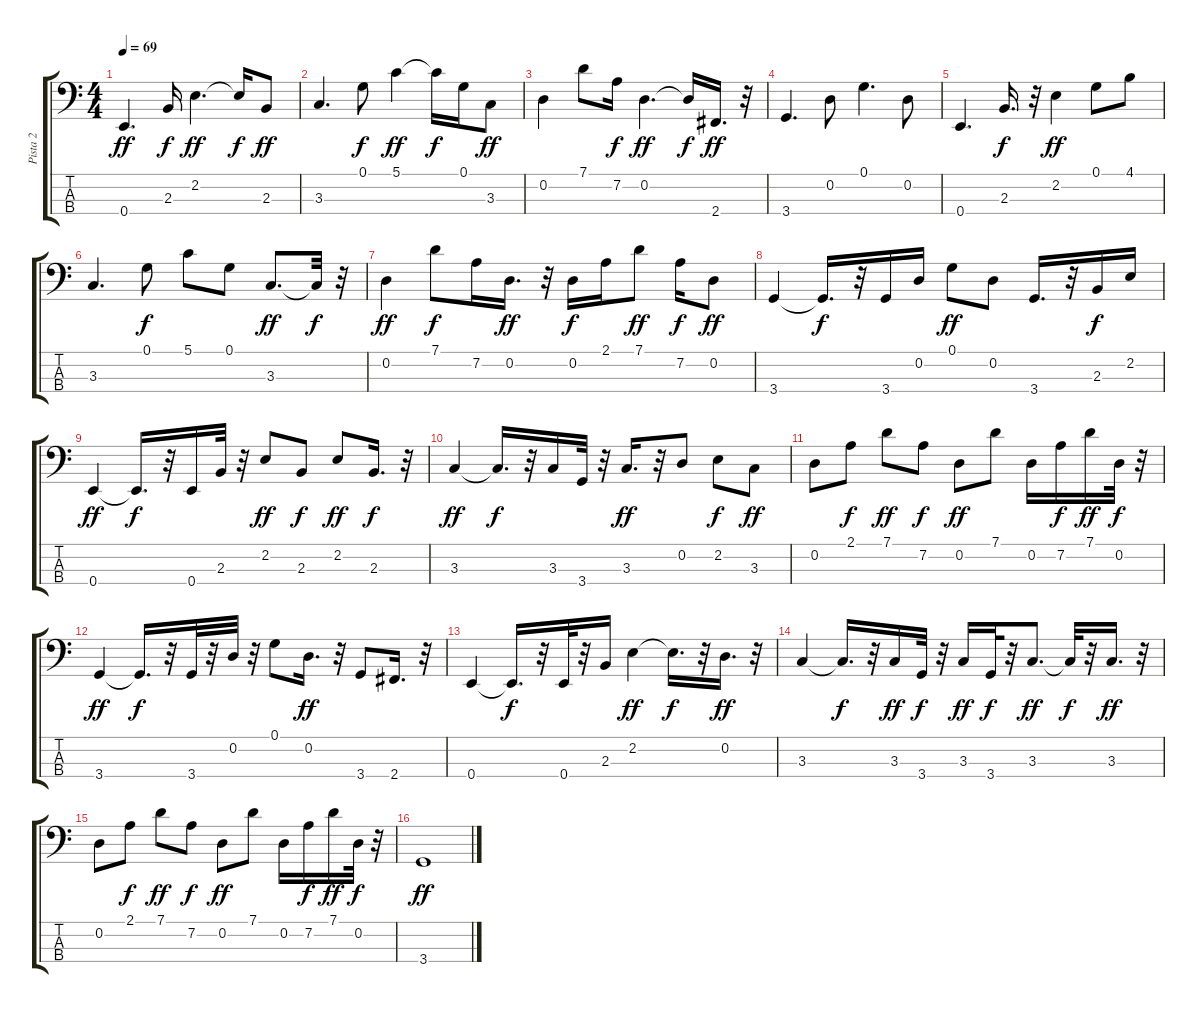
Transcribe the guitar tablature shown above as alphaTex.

\track ("Pista 2" "Pista 2") {instrument fretlessbass}
\staff {score tabs}
\tuning (G2 D2 A1 E1) {hide}
\ts (4 4)
\tempo 69
\clef f4
\ks c
0.4.4{d dy ff} 2.3.16{dy f} 2.2.4{d dy ff} 2.2{t}.16{dy f} 2.3.8{dy ff} |
3.3.4{d} 0.1.8{dy f} 5.1.4{dy ff} 5.1{t}.16{dy f} 0.1.16 3.3.8{dy ff} |
0.2.4 7.1.8 7.2.16{dy f} 0.2.4{d dy ff} 0.2{t}.16{dy f} 2.4.16{d dy ff} r.32 |
3.4.4{d} 0.2.8 0.1.4{d} 0.2.8 |
0.4.4{d} 2.3.16{d dy f} r.32 2.2.4{dy ff} 0.1.8 4.1.8 |
3.3.4{d} 0.1.8{dy f} 5.1.8 0.1.8 3.3.8{d dy ff} 3.3{t}.32{dy f} r.32 |
0.2.4{dy ff} 7.1.8{dy f} 7.2.16 0.2.16{d dy ff} r.32 0.2.16{dy f} 2.1.16 7.1.8{dy ff} 7.2.16{dy f} 0.2.8{dy ff} |
3.4.4 3.4{t}.16{d dy f} r.32 3.4.16 0.2.16 0.1.8{dy ff} 0.2.8 3.4.16{d} r.32 2.3.16{dy f} 2.2.16 |
0.4.4{dy ff} 0.4{t}.16{d dy f} r.32 0.4.16 2.3.32 r.32 2.2.8{dy ff} 2.3.8{dy f} 2.2.8{dy ff} 2.3.16{d dy f} r.32 |
3.3.4{dy ff} 3.3{t}.16{d dy f} r.32 3.3.16 3.4.32 r.32 3.3.16{d dy ff} r.32 0.2.8 2.2.8{dy f} 3.3.8{dy ff} |
0.2.8 2.1.8{dy f} 7.1.8{dy ff} 7.2.8{dy f} 0.2.8{dy ff} 7.1.8 0.2.16 7.2.16{dy f} 7.1.16{dy ff} 0.2.32{dy f} r.32 |
3.4.4{dy ff} 3.4{t}.16{d dy f} r.32 3.4.32 r.32 0.2.32 r.32 0.1.8 0.2.16{d dy ff} r.32 3.4.8 2.4.16{d} r.32 |
0.4.4 0.4{t}.16{d dy f} r.32 0.4.32 r.32 2.3.16 2.2.4{dy ff} 2.2{t}.16{d dy f} r.32 0.2.16{d dy ff} r.32 |
3.3.4 3.3{t}.16{d dy f} r.32 3.3.16{dy ff} 3.4.32{dy f} r.32 3.3.16{dy ff} 3.4.32{dy f} r.32 3.3.8{d dy ff} 3.3{t}.32{dy f} r.32 3.3.16{d dy ff} r.32 |
0.2.8 2.1.8{dy f} 7.1.8{dy ff} 7.2.8{dy f} 0.2.8{dy ff} 7.1.8 0.2.16 7.2.16{dy f} 7.1.16{dy ff} 0.2.32{dy f} r.32 |
3.4.1{dy ff}
